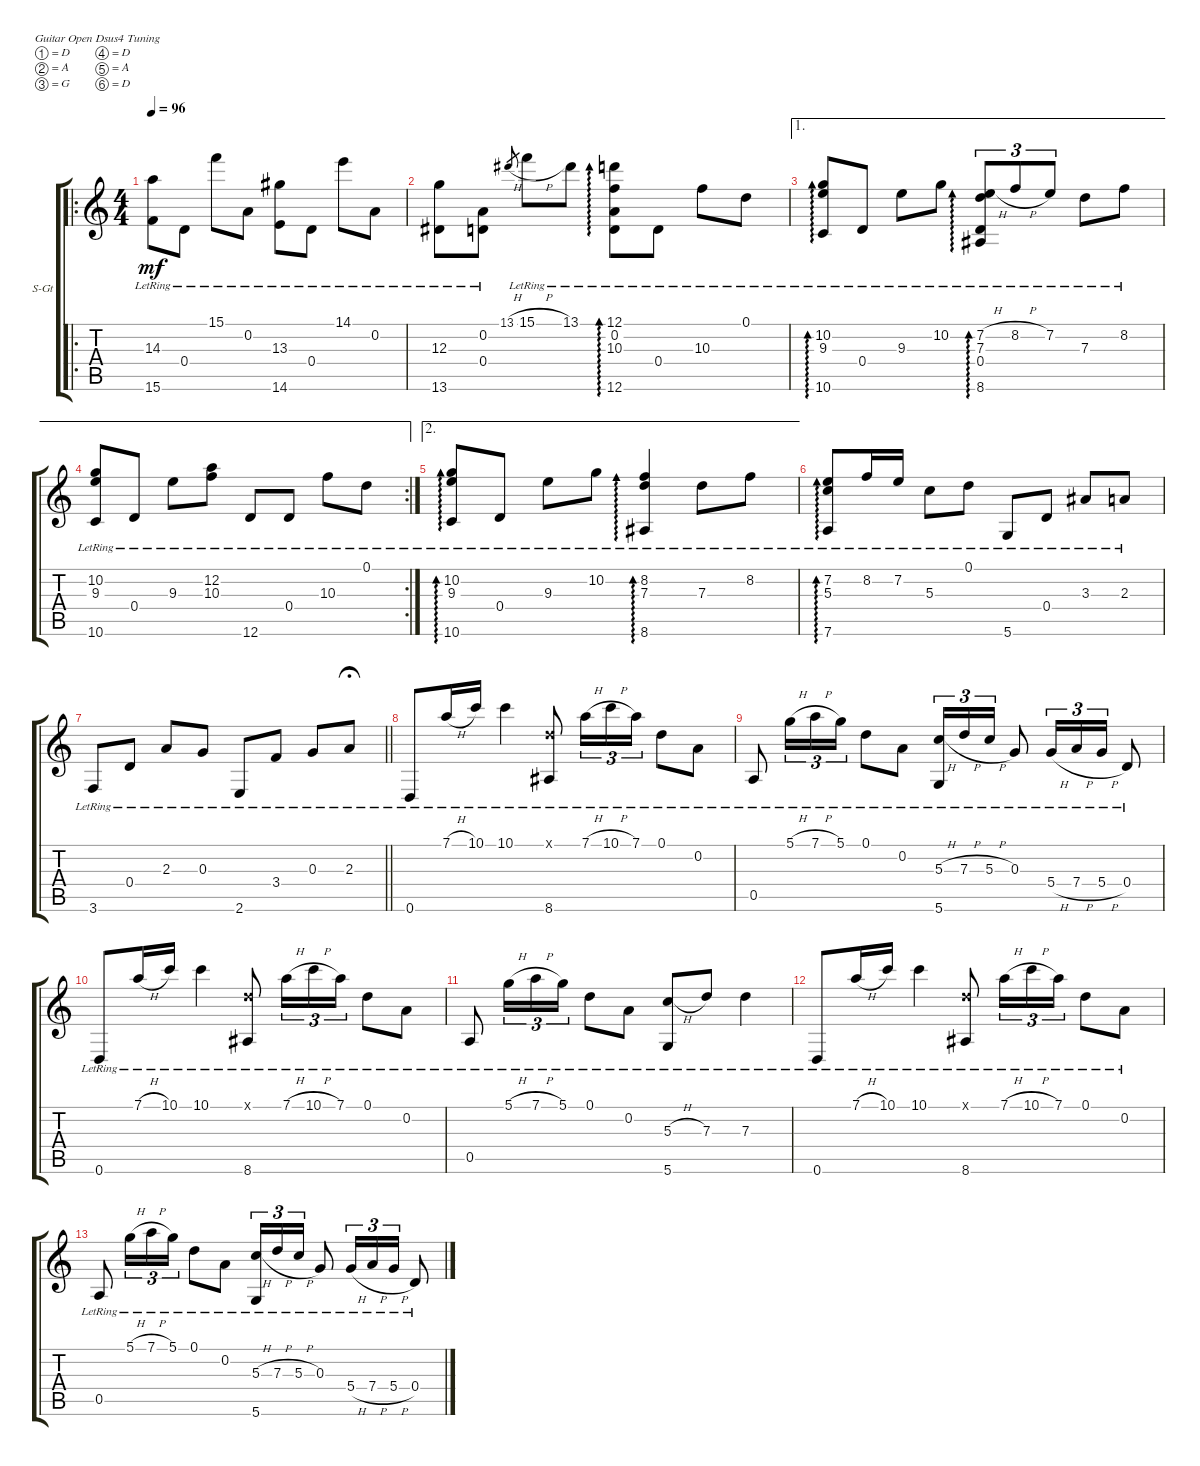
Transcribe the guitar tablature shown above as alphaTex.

\defaultSystemsLayout 4
\bracketExtendMode groupsimilarinstruments
\firstSystemTrackNameOrientation horizontal
\otherSystemsTrackNameOrientation horizontal
\track ("Steel Guitar" "S-Gt") {instrument acousticguitarsteel}
\staff {score tabs}
\tuning (D4 A3 G3 D3 A2 D2)
\ro
\ts (4 4)
\tempo 96
\clef g2
\ks c
(14.3{lr} 15.6{lr}).8{dy mf} 0.4{lr}.8 15.1{lr}.8 0.2{lr}.8 (13.3{lr} 14.6{lr}).8 0.4{lr}.8 14.1{lr}.8 0.2{lr}.8 |
(12.3{lr} 13.6{lr}).8 (0.4{lr} 0.2{lr}).8 13.1{h}.8{gr} 15.1{h lr}.8 13.1{lr}.8 (12.1{lr} 10.3{lr} 12.6{lr} 0.2).8{ad 0} 0.4{lr}.8 10.3{lr}.8 0.1{lr}.8 |
\ae 1
(10.2{lr} 9.3{lr} 10.6{lr}).8{ad 0} 0.4{lr}.8 9.3{lr}.8 10.2{lr}.8 (7.2{h lr} 7.3{lr} 8.6{lr} 0.4{lr}).8{tu (3 2) ad 0} 8.2{h lr}.8{tu (3 2)} 7.2{lr}.8{tu (3 2)} 7.3{lr}.8 8.2{lr}.8 |
\ae 1
\rc 2
(10.2{lr} 9.3{lr} 10.6{lr}).8 0.4{lr}.8 9.3{lr}.8 (12.2{lr} 10.3{lr}).8 12.6{lr}.8 0.4{lr}.8 10.3{lr}.8 0.1{lr}.8 |
\ae 2
(10.2{lr} 9.3{lr} 10.6{lr}).8{ad 0} 0.4{lr}.8 9.3{lr}.8 10.2{lr}.8 (8.2{lr} 7.3{lr} 8.6{lr}).4{ad 0} 7.3{lr}.8 8.2{lr}.8 |
(7.2{lr} 5.3{lr} 7.6{lr}).8{ad 0} 8.2{lr}.16 7.2{lr}.16 5.3{lr}.8 0.1{lr}.8 5.6{lr}.8 0.4{lr}.8 3.3{lr}.8 2.3{lr}.8 |
\barLineRight lightlight
3.6{lr}.8 0.4{lr}.8 2.3{lr}.8 0.3{lr}.8 2.6{lr}.8 3.4{lr}.8 0.3{lr}.8 2.3{lr}.8{fermata (medium 0.5)} |
0.6{lr}.8 7.1{h lr}.16 10.1{lr}.16 10.1{lr}.4 (8.6{lr} 0.1{x}).8 7.1{h lr}.16{tu (3 2)} 10.1{h lr}.16{tu (3 2)} 7.1{lr}.16{tu (3 2)} 0.1{lr}.8 0.2{lr}.8 |
0.5{lr}.8 5.1{h lr}.16{tu (3 2)} 7.1{h lr}.16{tu (3 2)} 5.1{lr}.16{tu (3 2)} 0.1{lr}.8 0.2{lr}.8 (5.3{h lr} 5.6{lr}).16{tu (3 2)} 7.3{h lr}.16{tu (3 2)} 5.3{h lr}.16{tu (3 2)} 0.3{lr}.8 5.4{h lr}.16{tu (3 2)} 7.4{h lr}.16{tu (3 2)} 5.4{h lr}.16{tu (3 2)} 0.4{lr}.8 |
0.6{lr}.8 7.1{h lr}.16 10.1{lr}.16 10.1{lr}.4 (8.6{lr} 0.1{x}).8 7.1{h lr}.16{tu (3 2)} 10.1{h lr}.16{tu (3 2)} 7.1{lr}.16{tu (3 2)} 0.1{lr}.8 0.2{lr}.8 |
0.5{lr}.8 5.1{h lr}.16{tu (3 2)} 7.1{h lr}.16{tu (3 2)} 5.1{lr}.16{tu (3 2)} 0.1{lr}.8 0.2{lr}.8 (5.3{h lr} 5.6{lr}).8 7.3{lr}.8 7.3{lr}.4 |
0.6{lr}.8 7.1{h lr}.16 10.1{lr}.16 10.1{lr}.4 (8.6{lr} 0.1{x}).8 7.1{h lr}.16{tu (3 2)} 10.1{h lr}.16{tu (3 2)} 7.1{lr}.16{tu (3 2)} 0.1{lr}.8 0.2{lr}.8 |
0.5{lr}.8 5.1{h lr}.16{tu (3 2)} 7.1{h lr}.16{tu (3 2)} 5.1{lr}.16{tu (3 2)} 0.1{lr}.8 0.2{lr}.8 (5.3{h lr} 5.6{lr}).16{tu (3 2)} 7.3{h lr}.16{tu (3 2)} 5.3{h lr}.16{tu (3 2)} 0.3{lr}.8 5.4{h lr}.16{tu (3 2)} 7.4{h lr}.16{tu (3 2)} 5.4{h lr}.16{tu (3 2)} 0.4{lr}.8
